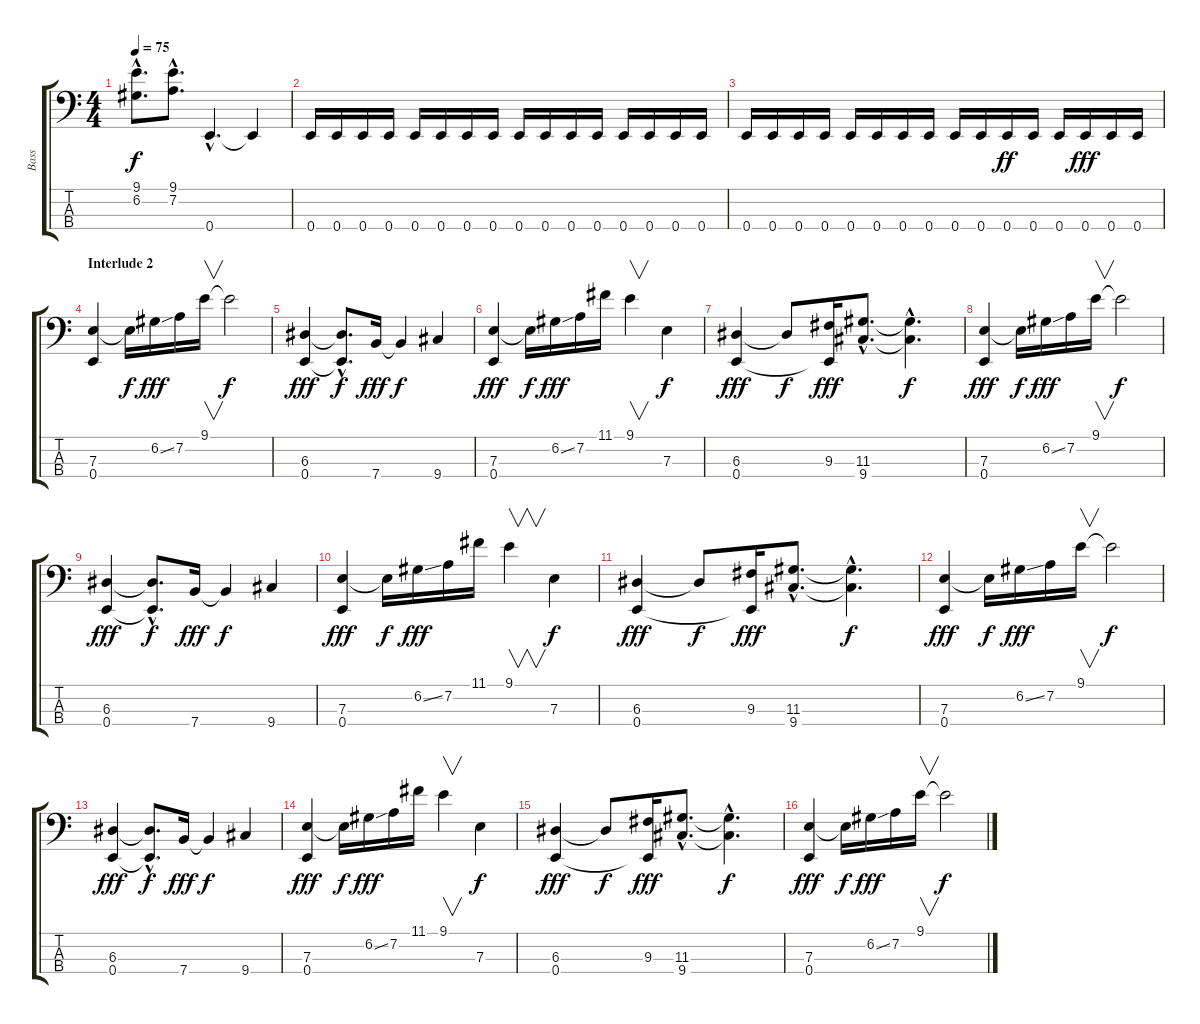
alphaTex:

\track ("Bass" "Bass") {instrument fretlessbass}
\staff {score tabs}
\tuning (G2 D2 A1 E1) {hide}
\ts (4 4)
\tempo 75
\clef f4
\ks c
(9.1{hac} 6.2{hac}).8{d dy f} (9.1{hac} 7.2{hac}).8{d} 0.4{hac}.4{d} 0.4{t}.4 |
0.4.16{volume 6 instrument slapbass2} 0.4.16{volume 16} 0.4.16 0.4.16 0.4.16 0.4.16 0.4.16 0.4.16 0.4.16 0.4.16 0.4.16 0.4.16 0.4.16 0.4.16 0.4.16 0.4.16 |
0.4.16 0.4.16 0.4.16 0.4.16 0.4.16 0.4.16 0.4.16 0.4.16 0.4.16 0.4.16 0.4.16{dy ff} 0.4.16 0.4.16 0.4.16{dy fff} 0.4.16 0.4.16 |
\section ("" "Interlude 2")
(7.3 0.4).4{instrument fretlessbass} 7.3{t}.16{dy f} 6.2{ss}.16{dy fff} 7.2.16 9.1.16{v} 9.1{t}.2{dy f} |
(6.3 0.4).4{dy fff} (6.3{hac t} 0.4{hac t}).8{d dy f} 7.4.16{dy fff} 7.4{t}.4{dy f} 9.4.4 |
(7.3 0.4).4{dy fff} 7.3{t}.16{dy f} 6.2{ss}.16{dy fff} 7.2.16 11.1.16 9.1.4{v} 7.3.4{dy f} |
(6.3 0.4).4{dy fff} 6.3{t}.8{dy f} (9.3 0.4{t}).16{dy fff} (11.3{hac} 9.4{hac}).8{d} (11.3{hac t} 9.4{hac t}).4{d dy f} |
(7.3 0.4).4{dy fff instrument fretlessbass} 7.3{t}.16{dy f} 6.2{ss}.16{dy fff} 7.2.16 9.1.16{v} 9.1{t}.2{dy f} |
(6.3 0.4).4{dy fff} (6.3{hac t} 0.4{hac t}).8{d dy f} 7.4.16{dy fff} 7.4{t}.4{dy f} 9.4.4 |
(7.3 0.4).4{dy fff} 7.3{t}.16{dy f} 6.2{ss}.16{dy fff} 7.2.16 11.1.16 9.1.4{v} 7.3.4{dy f} |
(6.3 0.4).4{dy fff} 6.3{t}.8{dy f} (9.3 0.4{t}).16{dy fff} (11.3{hac} 9.4{hac}).8{d} (11.3{hac t} 9.4{hac t}).4{d dy f} |
(7.3 0.4).4{dy fff instrument fretlessbass} 7.3{t}.16{dy f} 6.2{ss}.16{dy fff} 7.2.16 9.1.16{v} 9.1{t}.2{dy f} |
(6.3 0.4).4{dy fff} (6.3{hac t} 0.4{hac t}).8{d dy f} 7.4.16{dy fff} 7.4{t}.4{dy f} 9.4.4 |
(7.3 0.4).4{dy fff} 7.3{t}.16{dy f} 6.2{ss}.16{dy fff} 7.2.16 11.1.16 9.1.4{v} 7.3.4{dy f} |
(6.3 0.4).4{dy fff} 6.3{t}.8{dy f} (9.3 0.4{t}).16{dy fff} (11.3{hac} 9.4{hac}).8{d} (11.3{hac t} 9.4{hac t}).4{d dy f} |
(7.3 0.4).4{dy fff instrument fretlessbass} 7.3{t}.16{dy f} 6.2{ss}.16{dy fff} 7.2.16 9.1.16{v} 9.1{t}.2{dy f}
